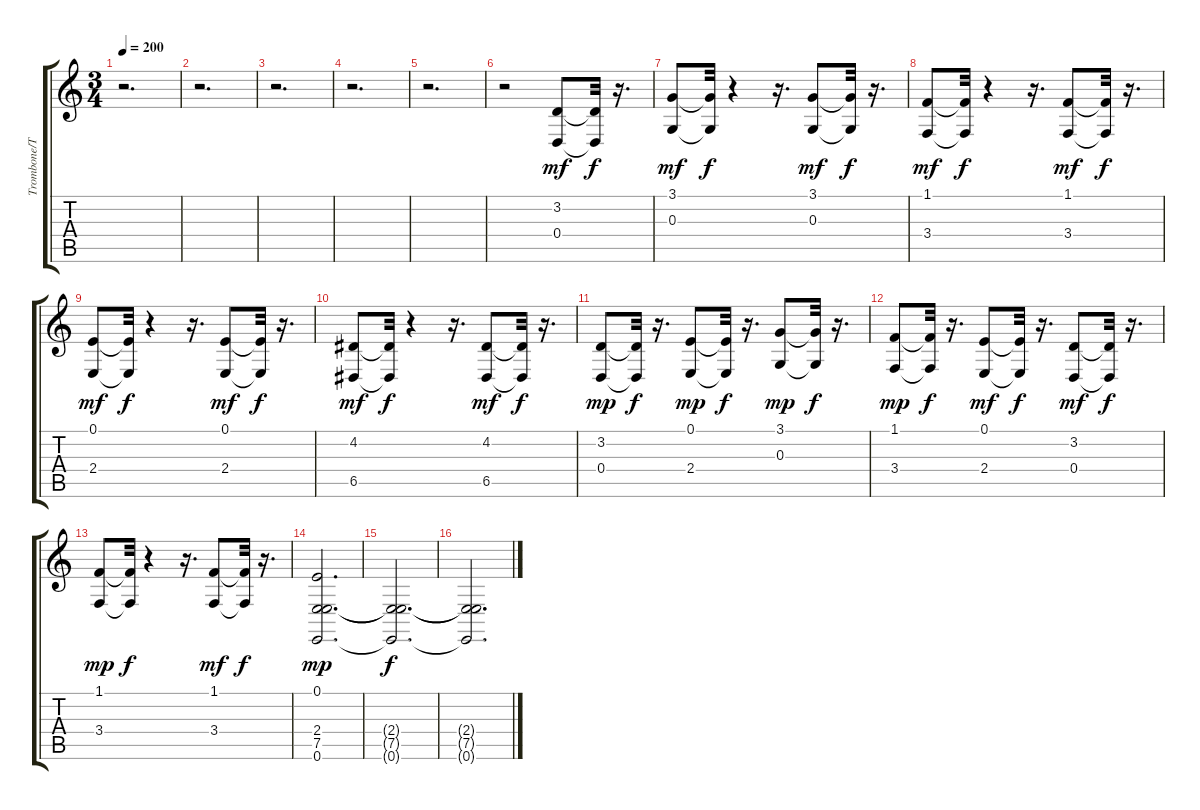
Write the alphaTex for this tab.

\track ("Trombone/Tuba." "Trombone/T") {instrument trombone}
\staff {score tabs}
\tuning (E4 B3 G3 D3 A2 E2) {hide}
\ts (3 4)
\tempo 200
\clef g2
\ks c
r.2{d dy f} |
r.2{d} |
r.2{d} |
r.2{d} |
r.2{d} |
r.2 (3.2 0.4).8{dy mf} (3.2{t} 0.4{t}).32{dy f} r.16{d} |
(3.1 0.3).8{dy mf} (3.1{t} 0.3{t}).32{dy f} r.4 r.16{d} (3.1 0.3).8{dy mf} (3.1{t} 0.3{t}).32{dy f} r.16{d} |
(1.1 3.4).8{dy mf} (1.1{t} 3.4{t}).32{dy f} r.4 r.16{d} (1.1 3.4).8{dy mf} (1.1{t} 3.4{t}).32{dy f} r.16{d} |
(0.1 2.4).8{dy mf} (0.1{t} 2.4{t}).32{dy f} r.4 r.16{d} (0.1 2.4).8{dy mf} (0.1{t} 2.4{t}).32{dy f} r.16{d} |
(4.2 6.5).8{dy mf} (4.2{t} 6.5{t}).32{dy f} r.4 r.16{d} (4.2 6.5).8{dy mf} (4.2{t} 6.5{t}).32{dy f} r.16{d} |
(3.2 0.4).8{dy mp} (3.2{t} 0.4{t}).32{dy f} r.16{d} (0.1 2.4).8{dy mp} (0.1{t} 2.4{t}).32{dy f} r.16{d} (3.1 0.3).8{dy mp} (3.1{t} 0.3{t}).32{dy f} r.16{d} |
(1.1 3.4).8{dy mp} (1.1{t} 3.4{t}).32{dy f} r.16{d} (0.1 2.4).8{dy mf} (0.1{t} 2.4{t}).32{dy f} r.16{d} (3.2 0.4).8{dy mf} (3.2{t} 0.4{t}).32{dy f} r.16{d} |
(1.1 3.4).8{dy mp} (1.1{t} 3.4{t}).32{dy f} r.4 r.16{d} (1.1 3.4).8{dy mf} (1.1{t} 3.4{t}).32{dy f} r.16{d} |
(0.1 2.4 7.5 0.6).2{d dy mp} |
(2.4{t} 7.5{t} 0.6{t}).2{d dy f} |
(2.4{t} 7.5{t} 0.6{t}).2{d}
